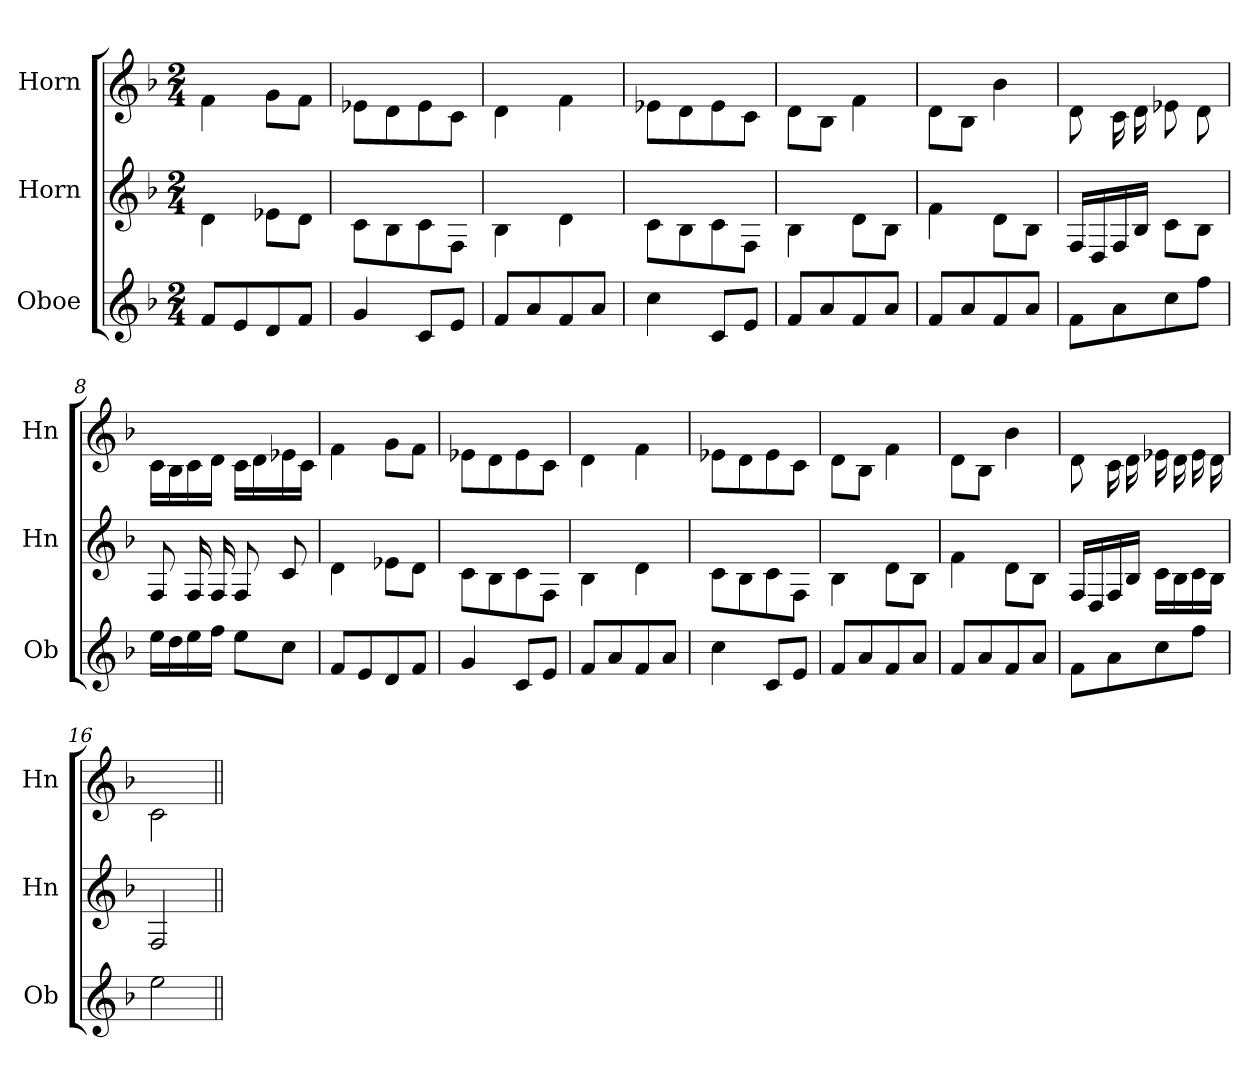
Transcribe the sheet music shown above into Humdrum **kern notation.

**kern	**kern	**kern
*part3	*part2	*part1
*staff3	*staff2	*staff1
*I"Oboe	*I"Horn	*I"Horn
*I'Ob	*I'Hn	*I'Hn
*clefG2	*clefG2	*clefG2
*	*ITrd-4c-7	*ITrd-4c-7
*k[b-]	*k[]	*k[]
*M2/4	*M2/4	*M2/4
*MM78	*MM78	*MM78
=1	=1	=1
8f/L	4a\	4cc\
8e/	.	.
8d/	8b-X\L	8dd\L
8f/J	8a\J	8cc\J
=2	=2	=2
4g/	8g\L	8b-X\L
.	8f\	8a\
8c/L	8g\	8b-\
8e/J	8c\J	8g\J
=3	=3	=3
8f/L	4f\	4a\
8a/	.	.
8f/	4a\	4cc\
8a/J	.	.
=4	=4	=4
4cc\	8g\L	8b-X\L
.	8f\	8a\
8c/L	8g\	8b-\
8e/J	8c\J	8g\J
=5	=5	=5
8f/L	4f\	8a\L
8a/	.	8f\J
8f/	8a\L	4cc\
8a/J	8f\J	.
=6	=6	=6
8f/L	4cc\	8a\L
8a/	.	8f\J
8f/	8a\L	4ff\
8a/J	8f\J	.
=7	=7	=7
8f\L	16c/LL	8a\
.	16A/	.
8a\	16c/	16g\
.	16f/JJ	16a\
8cc\	8g\L	8b-X\
8ff\J	8f\J	8a\
=8	=8	=8
16ee\LL	8c/	16g\LL
16dd\	.	16f\
16ee\	16c/	16g\
16ff\JJ	16c/	16a\JJ
8ee\L	8c/	16g\LL
.	.	16a\
8cc\J	8g/	16b-X\
.	.	16g\JJ
=9	=9	=9
8f/L	4a\	4cc\
8e/	.	.
8d/	8b-X\L	8dd\L
8f/J	8a\J	8cc\J
=10	=10	=10
4g/	8g\L	8b-X\L
.	8f\	8a\
8c/L	8g\	8b-\
8e/J	8c\J	8g\J
=11	=11	=11
8f/L	4f\	4a\
8a/	.	.
8f/	4a\	4cc\
8a/J	.	.
=12	=12	=12
4cc\	8g\L	8b-X\L
.	8f\	8a\
8c/L	8g\	8b-\
8e/J	8c\J	8g\J
=13	=13	=13
8f/L	4f\	8a\L
8a/	.	8f\J
8f/	8a\L	4cc\
8a/J	8f\J	.
=14	=14	=14
8f/L	4cc\	8a\L
8a/	.	8f\J
8f/	8a\L	4ff\
8a/J	8f\J	.
=15	=15	=15
8f\L	16c/LL	8a\
.	16A/	.
8a\	16c/	16g\
.	16f/JJ	16a\
8cc\	16g\LL	16b-X\
.	16f\	16a\
8ff\J	16g\	16b-\
.	16f\JJ	16a\
=16	=16	=16
2ee\	2c/	2g\
=||	=||	=||
*-	*-	*-
